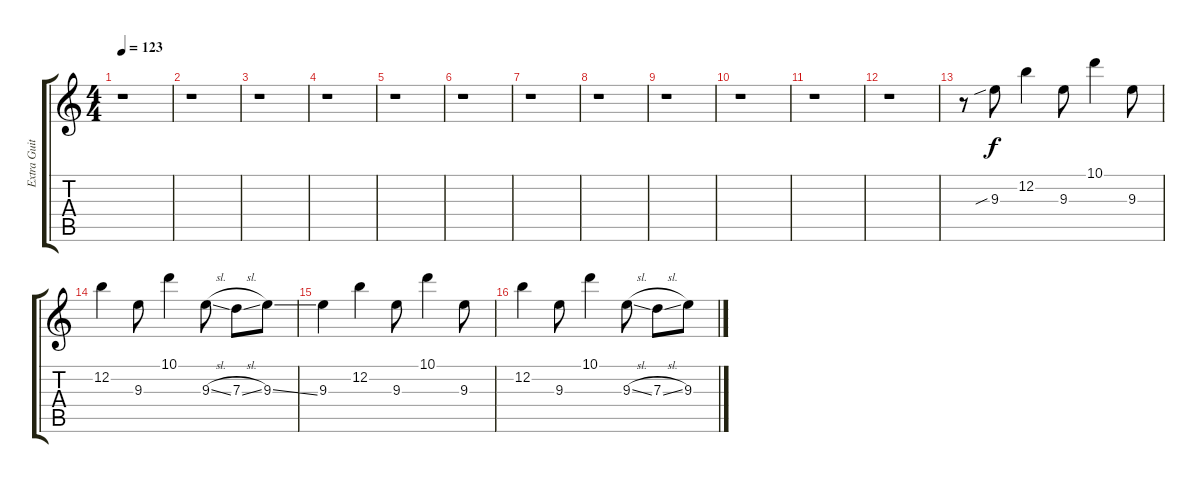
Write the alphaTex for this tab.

\track ("Extra Guitar/Solo" "Extra Guit") {instrument overdrivenguitar}
\staff {score tabs}
\tuning (E4 B3 G3 D3 A2 E2) {hide}
\ts (4 4)
\tempo 123
\clef g2
\ks c
r.1{dy f instrument overdrivenguitar} |
r.1 |
r.1 |
r.1 |
r.1 |
r.1 |
r.1 |
r.1 |
r.1 |
r.1 |
r.1 |
r.1 |
r.8 9.3{sib}.8 12.2.4 9.3.8 10.1.4 9.3.8 |
12.2.4 9.3.8 10.1.4 9.3{sl}.8 7.3{sl}.8 9.3{ss}.8 |
9.3.4 12.2.4 9.3.8 10.1.4 9.3.8 |
12.2.4 9.3.8 10.1.4 9.3{sl}.8 7.3{sl}.8 9.3.8
